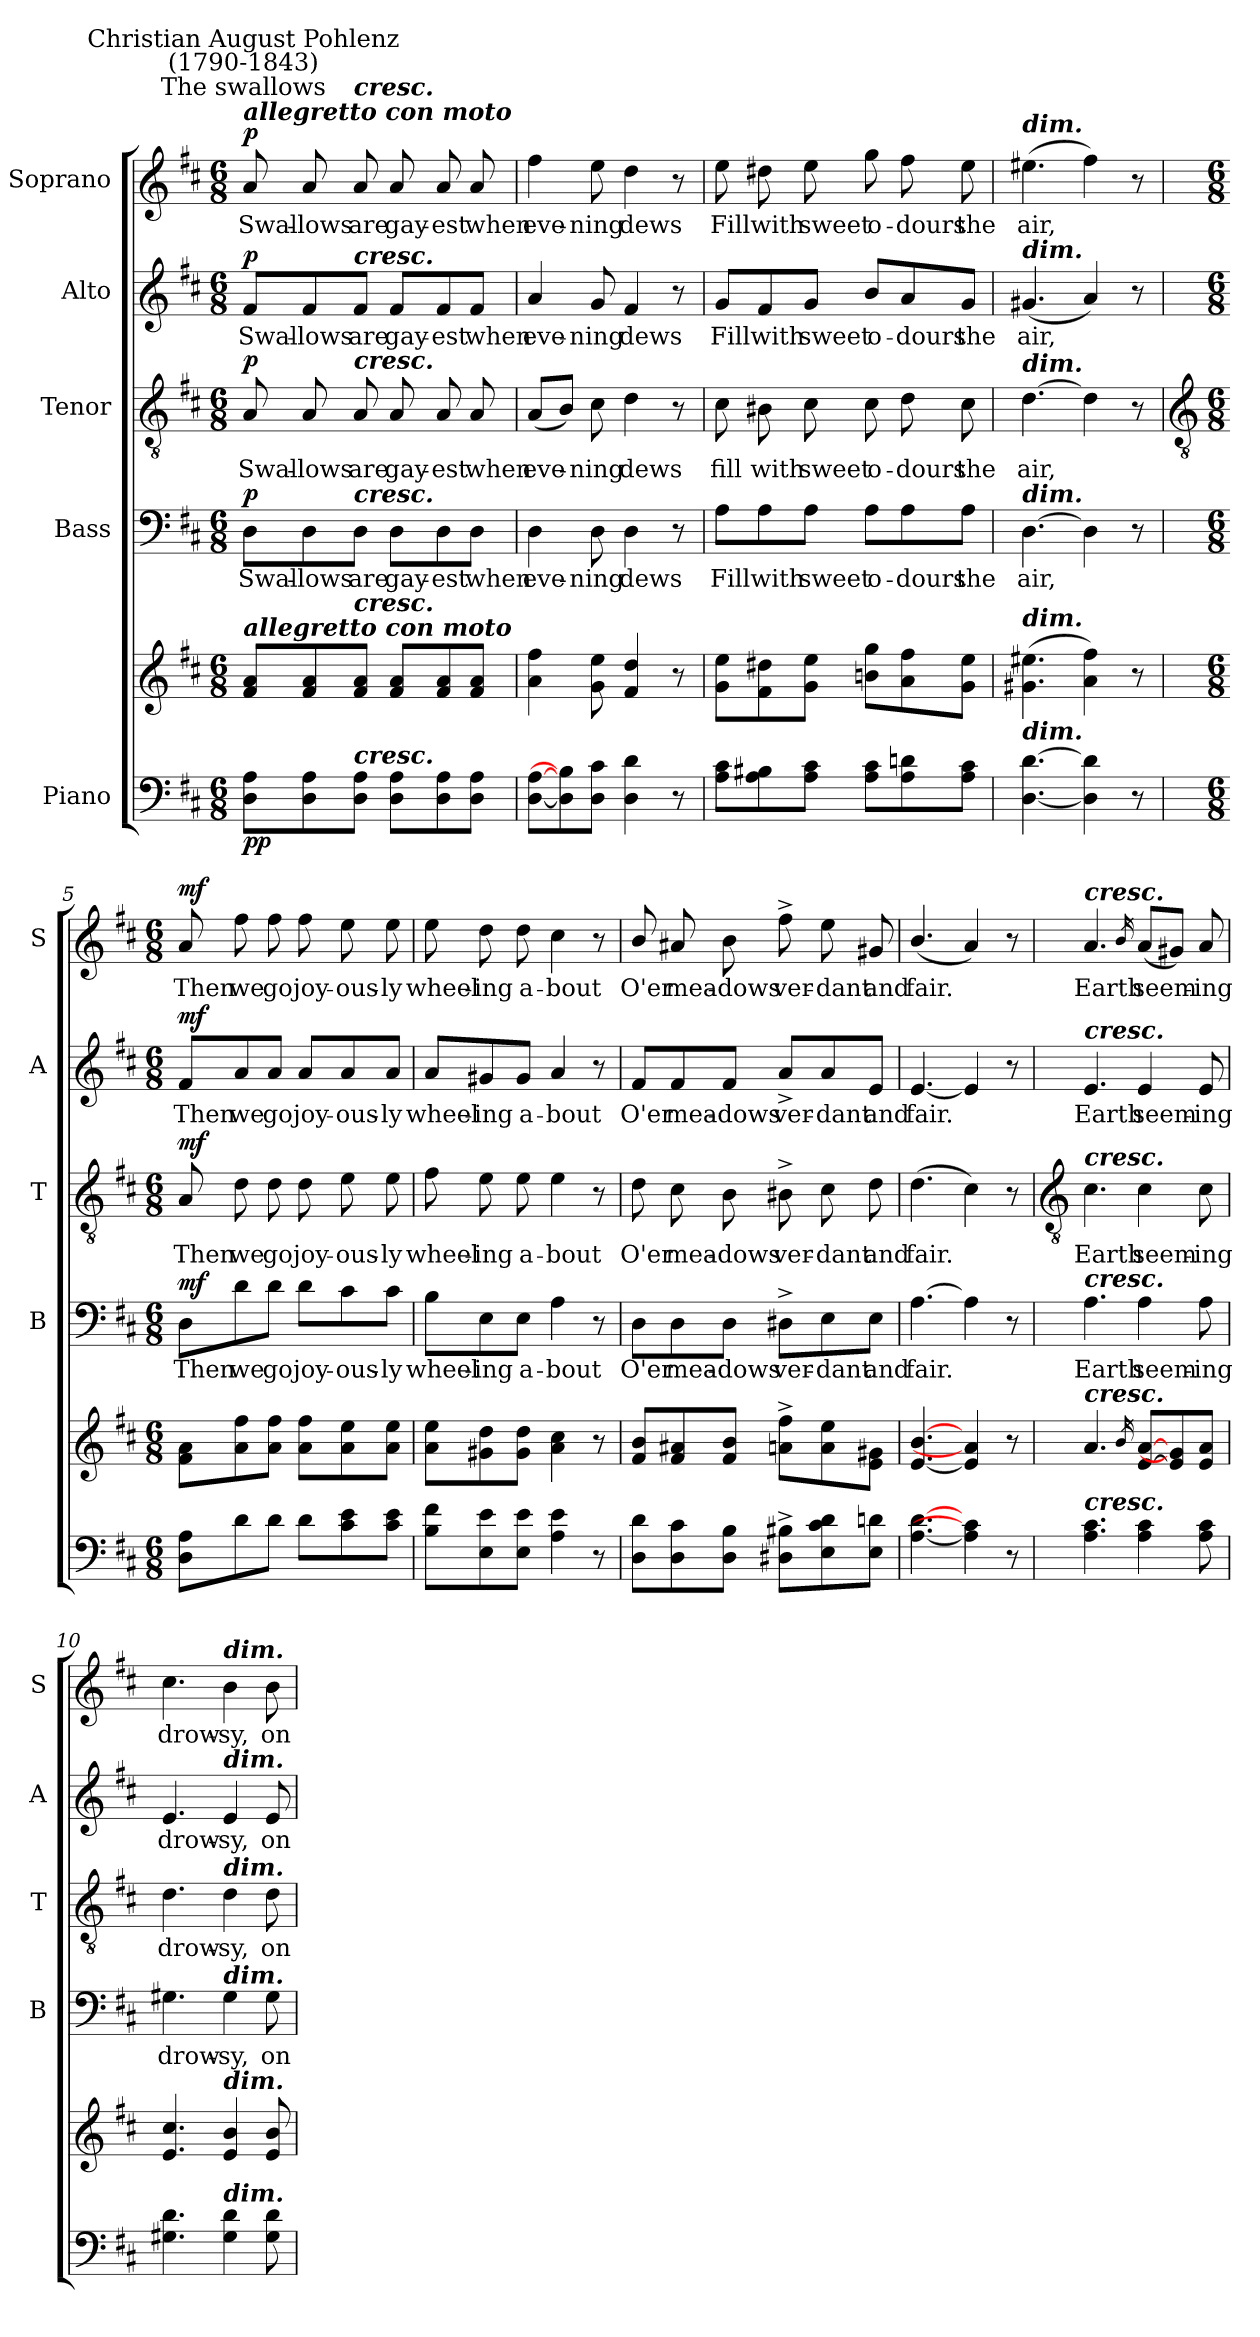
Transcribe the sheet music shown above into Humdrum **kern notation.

**kern	**kern	**dynam	**kern	**text	**dynam	**kern	**text	**dynam	**kern	**text	**dynam	**kern	**text	**dynam
*part5	*part5	*part5	*part4	*part4	*part4	*part3	*part3	*part3	*part2	*part2	*part2	*part1	*part1	*part1
*staff6	*staff5	*staff5/6	*staff4	*staff4	*staff4	*staff3	*staff3	*staff3	*staff2	*staff2	*staff2	*staff1	*staff1	*staff1
*I"Piano	*	*	*I"Bass	*	*	*I"Tenor	*	*	*I"Alto	*	*	*I"Soprano	*	*
*	*	*	*I'B	*	*	*I'T	*	*	*I'A	*	*	*I'S	*	*
*clefF4	*clefG2	*	*clefF4	*	*	*clefGv2	*	*	*clefG2	*	*	*clefG2	*	*
*k[f#c#]	*k[f#c#]	*	*k[f#c#]	*	*	*k[f#c#]	*	*	*k[f#c#]	*	*	*k[f#c#]	*	*
*D:	*D:	*	*D:	*	*	*D:	*	*	*D:	*	*	*D:	*	*
*M6/8	*M6/8	*	*M6/8	*	*	*M6/8	*	*	*M6/8	*	*	*M6/8	*	*
*MM76	*MM76	*	*MM76	*	*	*MM76	*	*	*MM76	*	*	*MM76	*	*
=1	=1	=1	=1	=1	=1	=1	=1	=1	=1	=1	=1	=1	=1	=1
!	!	!	!	!	!	!	!	!	!	!	!	!LO:TX:a:Bi:t=allegretto con moto	!	!
!	!	!	!	!	!	!	!	!	!	!	!	!LO:TX:a:cj:t=The swallows	!	!
!	!	!	!	!	!	!	!	!	!	!	!	!LO:TX:a:cj:t=Christian August Pohlenz\n(1790-1843)	!	!
!	!LO:TX:a:Bi:t=allegretto con moto	!	!	!	!	!	!	!	!	!	!	!	!	!
!	!	!LO:DY:b=2	!	!LO:LY:b	!	!	!LO:LY:b	!	!	!LO:LY:b	!	!	!LO:LY:b	!
!	!	!LO:DY:n=1:b	!	!	!LO:DY:b	!	!	!LO:DY:b	!	!	!LO:DY:b	!	!	!LO:DY:b
8D\ 8A\L	8f# 8aL	p p	8D\L	Swal-	p	8A	Swal-	p	8f#/L	Swal-	p	8a	Swal-	p
!	!	!	!	!LO:LY:b	!	!	!LO:LY:b	!	!	!LO:LY:b	!	!	!LO:LY:b	!
8D 8A	8f# 8a	.	8D\	-lows	.	8A	-lows	.	8f#/	-lows	.	8a	-lows	.
!	!	!	!	!	!	!	!	!	!	!	!	!LO:TX:a:Bi:t=cresc.	!	!
!	!	!	!	!	!	!	!	!	!LO:TX:a:Bi:t=cresc.	!	!	!	!	!
!	!	!	!	!	!	!LO:TX:a:Bi:t=cresc.	!	!	!	!	!	!	!	!
!	!	!	!LO:TX:a:Bi:t=cresc.	!	!	!	!	!	!	!	!	!	!	!
!	!LO:TX:a:Bi:t=cresc.	!	!	!	!	!	!	!	!	!	!	!	!	!
!LO:TX:a:Bi:t=cresc.	!	!	!	!	!	!	!	!	!	!	!	!	!	!
!	!	!	!	!LO:LY:b	!	!	!LO:LY:b	!	!	!LO:LY:b	!	!	!LO:LY:b	!
8D 8AJ	8f# 8aJ	.	8D\J	are	.	8A	are	.	8f#/J	are	.	8a	are	.
!	!	!	!	!LO:LY:b	!	!	!LO:LY:b	!	!	!LO:LY:b	!	!	!LO:LY:b	!
8D 8AL	8f# 8aL	.	8D\L	gay-	.	8A	gay-	.	8f#/L	gay-	.	8a	gay-	.
!	!	!	!	!LO:LY:b	!	!	!LO:LY:b	!	!	!LO:LY:b	!	!	!LO:LY:b	!
8D 8A	8f# 8a	.	8D\	-est	.	8A	-est	.	8f#/	-est	.	8a	-est	.
!	!	!	!	!LO:LY:b	!	!	!LO:LY:b	!	!	!LO:LY:b	!	!	!LO:LY:b	!
8D 8AJ	8f# 8aJ	.	8D\J	when	.	8A	when	.	8f#/J	when	.	8a	when	.
=2	=2	=2	=2	=2	=2	=2	=2	=2	=2	=2	=2	=2	=2	=2
!	!	!	!	!LO:LY:b	!	!	!LO:LY:b	!	!	!LO:LY:b	!	!	!LO:LY:b	!
[8D [8AL	4a 4ff#	.	4D	eve-	.	(<8AL	eve-	.	4a	eve-	.	4ff#	eve-	.
8D] 8B]	.	.	.	.	.	8BJ)	.	.	.	.	.	.	.	.
!	!	!	!	!LO:LY:b	!	!	!LO:LY:b	!	!	!LO:LY:b	!	!	!LO:LY:b	!
8D 8c#J	8g 8ee	.	8D	-ning	.	8c#	ning	.	8g	-ning	.	8ee	-ning	.
!	!	!	!	!LO:LY:b	!	!	!LO:LY:b	!	!	!LO:LY:b	!	!	!LO:LY:b	!
4D 4d	4f# 4dd	.	4D	dews	.	4d	dews	.	4f#	dews	.	4dd	dews	.
8r	8r	.	8r	.	.	8r	.	.	8r	.	.	8r	.	.
=3	=3	=3	=3	=3	=3	=3	=3	=3	=3	=3	=3	=3	=3	=3
!	!	!	!	!LO:LY:b	!	!	!LO:LY:b	!	!	!LO:LY:b	!	!	!LO:LY:b	!
8A 8c#L	8g 8eeL	.	8A\L	Fill	.	8c#	fill	.	8g/L	Fill	.	8ee	Fill	.
!	!	!	!	!LO:LY:b	!	!	!LO:LY:b	!	!	!LO:LY:b	!	!	!LO:LY:b	!
8A 8B#X	8f# 8dd#X	.	8A\	with	.	8B#X	with	.	8f#/	with	.	8dd#X	with	.
!	!	!	!	!LO:LY:b	!	!	!LO:LY:b	!	!	!LO:LY:b	!	!	!LO:LY:b	!
8A 8c#J	8g 8eeJ	.	8A\J	sweet	.	8c#	sweet	.	8g/J	sweet	.	8ee	sweet	.
!	!	!	!	!LO:LY:b	!	!	!LO:LY:b	!	!	!LO:LY:b	!	!	!LO:LY:b	!
8A 8c#L	8bn 8ggL	.	8A\L	o-	.	8c#	o-	.	8b/L	o-	.	8gg	o-	.
!	!	!	!	!LO:LY:b	!	!	!LO:LY:b	!	!	!LO:LY:b	!	!	!LO:LY:b	!
8A 8dn	8a 8ff#	.	8A\	-dours	.	8d	-dours	.	8a/	-dours	.	8ff#	-dours	.
!	!	!	!	!LO:LY:b	!	!	!LO:LY:b	!	!	!LO:LY:b	!	!	!LO:LY:b	!
8A 8c#J	8g 8eeJ	.	8A\J	the	.	8c#	the	.	8g/J	the	.	8ee	the	.
=4	=4	=4	=4	=4	=4	=4	=4	=4	=4	=4	=4	=4	=4	=4
!	!	!	!	!	!	!	!	!	!	!	!	!LO:TX:a:Bi:t=dim.	!	!
!	!	!	!	!	!	!	!	!	!LO:TX:a:Bi:t=dim.	!	!	!	!	!
!	!	!	!	!	!	!LO:TX:a:Bi:t=dim.	!	!	!	!	!	!	!	!
!	!	!	!LO:TX:a:Bi:t=dim.	!	!	!	!	!	!	!	!	!	!	!
!	!LO:TX:a:Bi:t=dim.	!	!	!	!	!	!	!	!	!	!	!	!	!
!LO:TX:a:Bi:t=dim.	!	!	!	!	!	!	!	!	!	!	!	!	!	!
!	!	!	!	!LO:LY:b	!	!	!LO:LY:b	!	!	!LO:LY:b	!	!	!LO:LY:b	!
[4.D [4.d	(>4.g#X 4.ee#X	.	[4.D	air,	.	[4.d	air,	.	(<4.g#X	air,	.	(>4.ee#X	air,	.
4D] 4d]	4a 4ff#)	.	4D]	.	.	4d]	.	.	4a)	.	.	4ff#)	.	.
8r	8r	.	8r	.	.	8r	.	.	8r	.	.	8r	.	.
!!LO:LB:g=z
=5	=5	=5	=5	=5	=5	=5	=5	=5	=5	=5	=5	=5	=5	=5
*	*	*	*	*	*	*clefGv2	*	*	*	*	*	*	*	*
*M6/8	*M6/8	*	*M6/8	*	*	*M6/8	*	*	*M6/8	*	*	*M6/8	*	*
!	!	!LO:DY:b=2	!	!LO:LY:b	!	!	!LO:LY:b	!	!	!LO:LY:b	!	!	!LO:LY:b	!
!	!	!LO:DY:n=1:b	!	!	!LO:DY:b	!	!	!LO:DY:b	!	!	!LO:DY:b	!	!	!LO:DY:b
8D 8AL	8f# 8aL	mf mf	8D\L	Then	mf	8A	Then	mf	8f#/L	Then	mf	8a	Then	mf
!	!	!	!	!LO:LY:b	!	!	!LO:LY:b	!	!	!LO:LY:b	!	!	!LO:LY:b	!
8d	8a 8ff#	.	8d\	we	.	8d	we	.	8a/	we	.	8ff#	we	.
!	!	!	!	!LO:LY:b	!	!	!LO:LY:b	!	!	!LO:LY:b	!	!	!LO:LY:b	!
8dJ	8a 8ff#J	.	8d\J	go	.	8d	go	.	8a/J	go	.	8ff#	go	.
!	!	!	!	!LO:LY:b	!	!	!LO:LY:b	!	!	!LO:LY:b	!	!	!LO:LY:b	!
8dL	8a 8ff#L	.	8d\L	joy-	.	8d	joy-	.	8a/L	joy-	.	8ff#	joy-	.
!	!	!	!	!LO:LY:b	!	!	!LO:LY:b	!	!	!LO:LY:b	!	!	!LO:LY:b	!
8c# 8e	8a 8ee	.	8c#\	-ous-	.	8e	-ous-	.	8a/	-ous-	.	8ee	-ous-	.
!	!	!	!	!LO:LY:b	!	!	!LO:LY:b	!	!	!LO:LY:b	!	!	!LO:LY:b	!
8c# 8eJ	8a 8eeJ	.	8c#\J	-ly	.	8e	-ly	.	8a/J	-ly	.	8ee	-ly	.
=6	=6	=6	=6	=6	=6	=6	=6	=6	=6	=6	=6	=6	=6	=6
!	!	!	!	!LO:LY:b	!	!	!LO:LY:b	!	!	!LO:LY:b	!	!	!LO:LY:b	!
8B 8f#L	8a 8eeL	.	8B\L	wheel-	.	8f#	wheel-	.	8a/L	wheel-	.	8ee	wheel-	.
!	!	!	!	!LO:LY:b	!	!	!LO:LY:b	!	!	!LO:LY:b	!	!	!LO:LY:b	!
8E 8e	8g#X 8dd	.	8E\	-ing	.	8e	-ing	.	8g#X/	-ing	.	8dd	-ing	.
!	!	!	!	!LO:LY:b	!	!	!LO:LY:b	!	!	!LO:LY:b	!	!	!LO:LY:b	!
8E 8eJ	8g# 8ddJ	.	8E\J	a-	.	8e	a-	.	8g#/J	a-	.	8dd	a-	.
!	!	!	!	!LO:LY:b	!	!	!LO:LY:b	!	!	!LO:LY:b	!	!	!LO:LY:b	!
4A 4e	4a 4cc#	.	4A	-bout	.	4e	-bout	.	4a	-bout	.	4cc#	-bout	.
8r	8r	.	8r	.	.	8r	.	.	8r	.	.	8r	.	.
=7	=7	=7	=7	=7	=7	=7	=7	=7	=7	=7	=7	=7	=7	=7
!	!	!	!	!LO:LY:b	!	!	!LO:LY:b	!	!	!LO:LY:b	!	!	!LO:LY:b	!
8D 8dL	8f# 8bL	.	8D\L	O'er	.	8d	O'er	.	8f#/L	O'er	.	8b/	O'er	.
!	!	!	!	!LO:LY:b	!	!	!LO:LY:b	!	!	!LO:LY:b	!	!	!LO:LY:b	!
8D 8c#	8f# 8a#X	.	8D\	mea-	.	8c#	mea-	.	8f#/	mea-	.	8a#X	mea-	.
!	!	!	!	!LO:LY:b	!	!	!LO:LY:b	!	!	!LO:LY:b	!	!	!LO:LY:b	!
8D 8BJ	8f# 8bJ	.	8D\J	-dows	.	8B	-dows	.	8f#/J	-dows	.	8b	-dows	.
!	!	!	!	!LO:LY:b	!	!	!LO:LY:b	!	!	!LO:LY:b	!	!	!LO:LY:b	!
8D#X^ 8B#X^L	8an^ 8ff#^L	.	8D#X^\L	ver-	.	8B#X^	ver-	.	8a^/L	ver-	.	8ff#^	ver-	.
!	!	!	!	!LO:LY:b	!	!	!LO:LY:b	!	!	!LO:LY:b	!	!	!LO:LY:b	!
8E 8c# 8d	8a 8ee	.	8E\	-dant	.	8c#	-dant	.	8a/	-dant	.	8ee	-dant	.
!	!	!	!	!LO:LY:b	!	!	!LO:LY:b	!	!	!LO:LY:b	!	!	!LO:LY:b	!
8E 8dnJ	8e 8g#XJ	.	8E\J	and	.	8d	and	.	8e/J	and	.	8g#X	and	.
=8	=8	=8	=8	=8	=8	=8	=8	=8	=8	=8	=8	=8	=8	=8
!	!	!	!	!LO:LY:b	!	!	!LO:LY:b	!	!	!LO:LY:b	!	!	!LO:LY:b	!
[4.A [4.d	[4.e/ [4.b/	.	[4.A	fair.	.	(>4.d	fair.	.	[4.e	fair.	.	(<4.b/	fair.	.
4A] 4c#]	4e] 4a]	.	4A]	.	.	4c#)	.	.	4e]	.	.	4a)	.	.
8r	8r	.	8r	.	.	8r	.	.	8r	.	.	8r	.	.
!!LO:LB:g=z
=9	=9	=9	=9	=9	=9	=9	=9	=9	=9	=9	=9	=9	=9	=9
*	*	*	*	*	*	*clefGv2	*	*	*	*	*	*	*	*
*	*^	*	*	*	*	*	*	*	*	*	*	*	*	*
!	!	!	!	!	!	!	!	!	!	!	!	!	!LO:TX:a:Bi:t=cresc.	!	!
!	!	!	!	!	!	!	!	!	!	!LO:TX:a:Bi:t=cresc.	!	!	!	!	!
!	!	!	!	!	!	!	!LO:TX:a:Bi:t=cresc.	!	!	!	!	!	!	!	!
!	!	!	!	!LO:TX:a:Bi:t=cresc.	!	!	!	!	!	!	!	!	!	!	!
!	!LO:TX:a:Bi:t=cresc.	!	!	!	!	!	!	!	!	!	!	!	!	!	!
!LO:TX:a:Bi:t=cresc.	!	!	!	!	!	!	!	!	!	!	!	!	!	!	!
!	!	!LO:N:vis=1	!	!	!LO:LY:b	!	!	!LO:LY:b	!	!	!LO:LY:b	!	!	!LO:LY:b	!
4.A 4.c#	4.a	2.ryy	.	4.A	Earth	.	4.c#	Earth	.	4.e	Earth	.	4.a	Earth	.
.	16qb/	.	.	.	.	.	.	.	.	.	.	.	16qb/	.	.
!	!	!	!	!	!LO:LY:b	!	!	!LO:LY:b	!	!	!LO:LY:b	!	!	!LO:LY:b	!
4A 4c#	[8e [8aL	.	.	4A	seem-	.	4c#	seem-	.	4e	seem-	.	(<8aL	seem-	.
.	8e] 8g#]	.	.	.	.	.	.	.	.	.	.	.	8g#XJ)	.	.
!	!	!	!	!	!LO:LY:b	!	!	!LO:LY:b	!	!	!LO:LY:b	!	!	!LO:LY:b	!
8A 8c#	8e 8aJ	.	.	8A	-ing	.	8c#	-ing	.	8e	-ing	.	8a	ing	.
=10	=10	=10	=10	=10	=10	=10	=10	=10	=10	=10	=10	=10	=10	=10	=10
!	!	!LO:N:vis=1	!	!	!LO:LY:b	!	!	!LO:LY:b	!	!	!LO:LY:b	!	!	!LO:LY:b	!
4.G#X 4.d	4.e 4.cc#	2.ryy	.	4.G#X	drow-	.	4.d	drow-	.	4.e	drow-	.	4.cc#	drow-	.
!	!	!	!	!	!	!	!	!	!	!	!	!	!LO:TX:a:Bi:t=dim.	!	!
!	!	!	!	!	!	!	!	!	!	!LO:TX:a:Bi:t=dim.	!	!	!	!	!
!	!	!	!	!	!	!	!LO:TX:a:Bi:t=dim.	!	!	!	!	!	!	!	!
!	!	!	!	!LO:TX:a:Bi:t=dim.	!	!	!	!	!	!	!	!	!	!	!
!	!LO:TX:a:Bi:t=dim.	!	!	!	!	!	!	!	!	!	!	!	!	!	!
!LO:TX:a:Bi:t=dim.	!	!	!	!	!	!	!	!	!	!	!	!	!	!	!
!	!	!	!	!	!LO:LY:b	!	!	!LO:LY:b	!	!	!LO:LY:b	!	!	!LO:LY:b	!
4G# 4d	4e 4b	.	.	4G#	-sy,	.	4d	-sy,	.	4e	-sy,	.	4b	-sy,	.
!	!	!	!	!	!LO:LY:b	!	!	!LO:LY:b	!	!	!LO:LY:b	!	!	!LO:LY:b	!
8G# 8d	8e 8b	.	.	8G#	on	.	8d	on	.	8e	on	.	8b	on	.
*	*v	*v	*	*	*	*	*	*	*	*	*	*	*	*	*
=	=	=	=	=	=	=	=	=	=	=	=	=	=	=
*-	*-	*-	*-	*-	*-	*-	*-	*-	*-	*-	*-	*-	*-	*-
